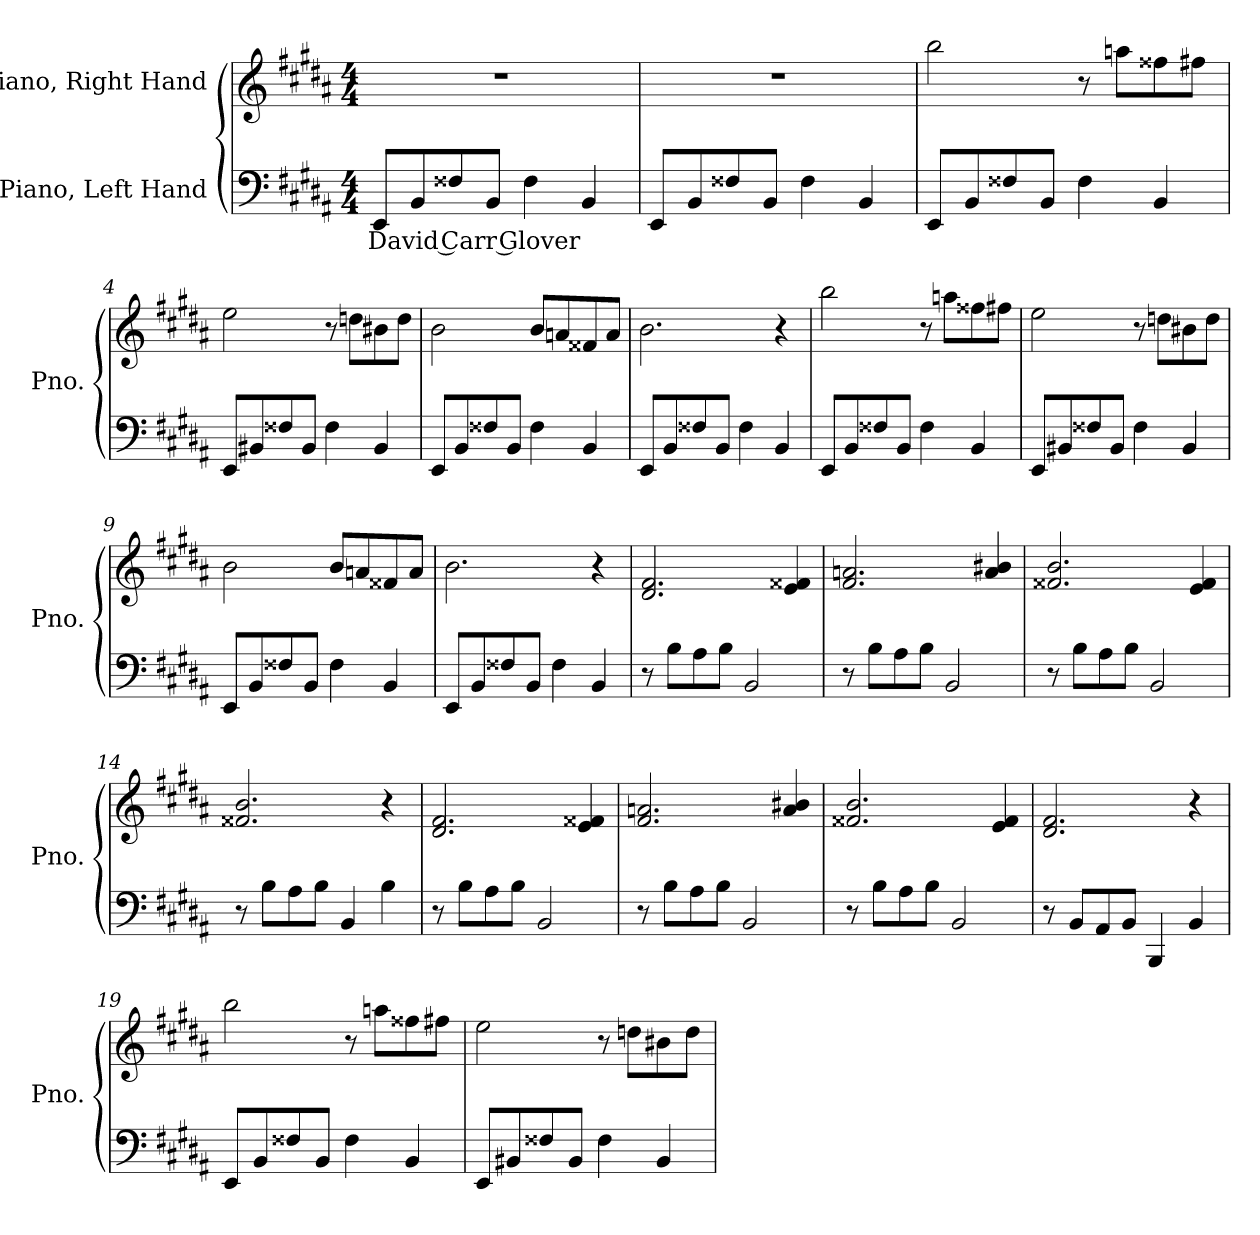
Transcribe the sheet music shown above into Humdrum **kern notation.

**kern	**text	**kern
*part2	*part2	*part1
*staff2	*staff2	*staff1
*I"Piano, Left Hand	*	*I"Piano, Right Hand
*I'Pno.	*	*I'Pno.
*clefF4	*	*clefG2
*k[f#c#g#d#a#]	*	*k[f#c#g#d#a#]
*M4/4	*	*M4/4
*MM100	*	*MM100
=1	=1	=1
!	!LO:LY:b	!
8EE/L	David Carr Glover	1r
8BB/	.	.
8F##X/	.	.
8BB/J	.	.
4F##\	.	.
4BB/	.	.
=2	=2	=2
8EE/L	.	1r
8BB/	.	.
8F##X/	.	.
8BB/J	.	.
4F##\	.	.
4BB/	.	.
!!LO:LB:g=z
=3	=3	=3
8EE/L	.	2bb\
8BB/	.	.
8F##X/	.	.
8BB/J	.	.
4F##\	.	8r
.	.	8aan\L
4BB/	.	8ff##X\
.	.	8ff#X\J
=4	=4	=4
8EE/L	.	2ee\
8BB#X/	.	.
8F##X/	.	.
8BB#/J	.	.
4F##\	.	8r
.	.	8ddn\L
4BB#/	.	8b#X\
.	.	8dd\J
=5	=5	=5
8EE/L	.	2b\
8BB/	.	.
8F##X/	.	.
8BB/J	.	.
4F##\	.	8b/L
.	.	8an/
4BB/	.	8f##X/
.	.	8a/J
=6	=6	=6
8EE/L	.	2.b\
8BB/	.	.
8F##X/	.	.
8BB/J	.	.
4F##\	.	.
4BB/	.	4r
!!LO:LB:g=z
=7	=7	=7
8EE/L	.	2bb\
8BB/	.	.
8F##X/	.	.
8BB/J	.	.
4F##\	.	8r
.	.	8aan\L
4BB/	.	8ff##X\
.	.	8ff#X\J
=8	=8	=8
8EE/L	.	2ee\
8BB#X/	.	.
8F##X/	.	.
8BB#/J	.	.
4F##\	.	8r
.	.	8ddn\L
4BB#/	.	8b#X\
.	.	8dd\J
=9	=9	=9
8EE/L	.	2b\
8BB/	.	.
8F##X/	.	.
8BB/J	.	.
4F##\	.	8b/L
.	.	8an/
4BB/	.	8f##X/
.	.	8a/J
=10	=10	=10
8EE/L	.	2.b\
8BB/	.	.
8F##X/	.	.
8BB/J	.	.
4F##\	.	.
4BB/	.	4r
!!LO:LB:g=z
=11	=11	=11
8r	.	2.d#/ 2.f#/
8B\L	.	.
8A#\	.	.
8B\J	.	.
2BB/	.	.
.	.	4e/ 4f##X/
=12	=12	=12
8r	.	2.f#/ 2.an/
8B\L	.	.
8A#\	.	.
8B\J	.	.
2BB/	.	.
.	.	4a/ 4b#X/
=13	=13	=13
8r	.	2.f##X/ 2.b/
8B\L	.	.
8A#\	.	.
8B\J	.	.
2BB/	.	.
.	.	4e/ 4f##/
=14	=14	=14
8r	.	2.f##X/ 2.b/
8B\L	.	.
8A#\	.	.
8B\J	.	.
4BB/	.	.
4B\	.	4r
=15	=15	=15
8r	.	2.d#/ 2.f#/
8B\L	.	.
8A#\	.	.
8B\J	.	.
2BB/	.	.
.	.	4e/ 4f##X/
!!LO:LB:g=z
=16	=16	=16
8r	.	2.f#/ 2.an/
8B\L	.	.
8A#\	.	.
8B\J	.	.
2BB/	.	.
.	.	4a/ 4b#X/
=17	=17	=17
8r	.	2.f##X/ 2.b/
8B\L	.	.
8A#\	.	.
8B\J	.	.
2BB/	.	.
.	.	4e/ 4f##/
=18	=18	=18
8r	.	2.d#/ 2.f#/
8BB/L	.	.
8AA#/	.	.
8BB/J	.	.
4BBB/	.	.
4BB/	.	4r
=19	=19	=19
8EE/L	.	2bb\
8BB/	.	.
8F##X/	.	.
8BB/J	.	.
4F##\	.	8r
.	.	8aan\L
4BB/	.	8ff##X\
.	.	8ff#X\J
!!LO:LB:g=z
=20	=20	=20
8EE/L	.	2ee\
8BB#X/	.	.
8F##X/	.	.
8BB#/J	.	.
4F##\	.	8r
.	.	8ddn\L
4BB#/	.	8b#X\
.	.	8dd\J
=	=	=
*-	*-	*-
